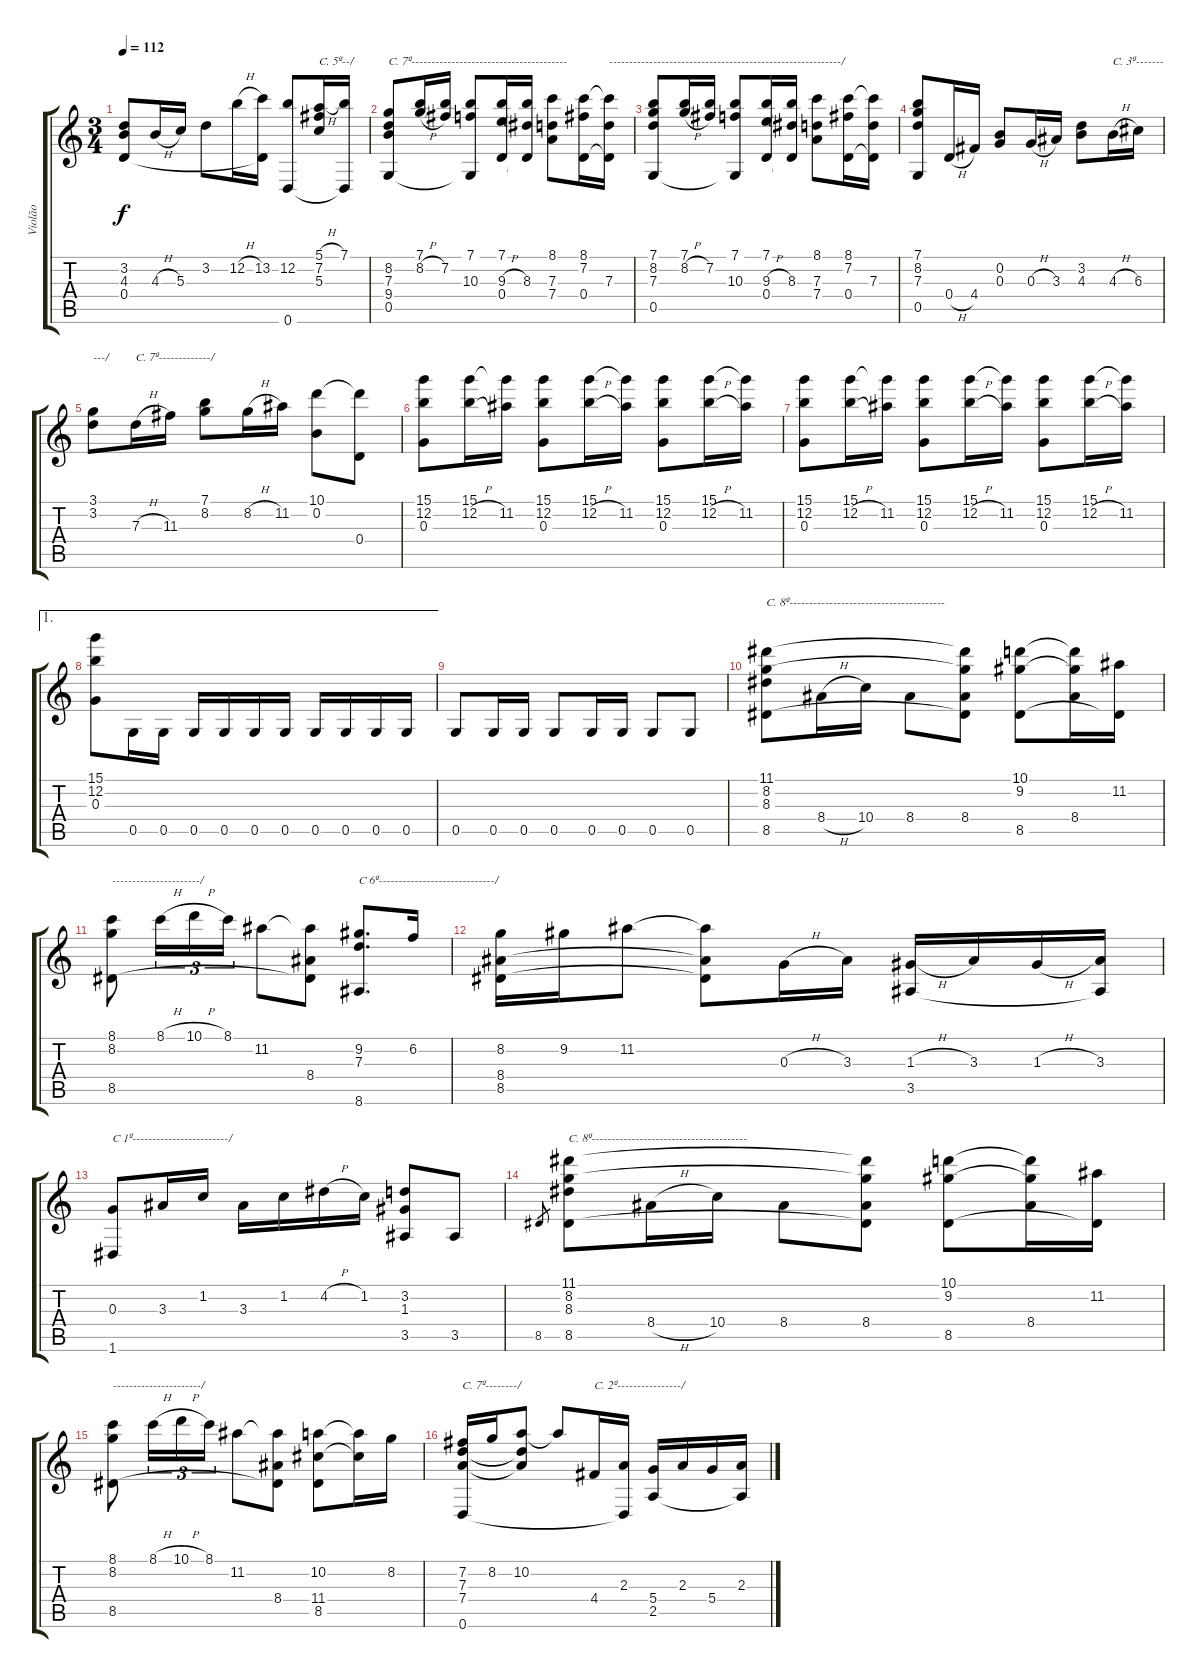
\track ("Violão" "Violão") {instrument acousticguitarnylon}
\staff {score tabs}
\tuning (E4 B3 G3 D3 G2 D2) {hide}
\ts (3 4)
\tempo 112
\clef g2
\ks c
(3.2 4.3 0.4).8{dy f} 4.3{h}.16 5.3.16 3.2.8 12.2{h}.16 (13.2 0.4{t}).16 (12.2 0.6).8 (5.1{h} 7.2 5.3).16{txt "C. 5ª--/"} (7.1 0.6{t}).16 |
(8.2 7.3 9.4 0.5).8{txt "C. 7ª---------------------------------------"} (7.1 8.2{h}).16 (7.1{t} 7.2).16 (7.1 10.3 0.5{t}).8 (7.1 9.3{h} 0.4).16 (7.1{t} 8.3 0.4{t}).16 (8.1 7.3 7.4).8 (8.1 7.2 0.4).16 (8.1{t} 7.3 0.4{t}).16{txt "-----------"} |
(7.1 8.2 7.3 0.5).8{txt "-----------------------------------------------/"} (7.1 8.2{h}).16 (7.1{t} 7.2).16 (7.1 10.3 0.5{t}).8 (7.1 9.3{h} 0.4).16 (7.1{t} 8.3 0.4{t}).16 (8.1 7.3 7.4).8 (8.1 7.2 0.4).16 (8.1{t} 7.3 0.4{t}).16 |
(7.1 8.2 7.3 0.5).8 0.4{h}.16 4.4.16 (0.2 0.3).8 0.3{h}.16 3.3.16 (3.2 4.3).8 4.3{h}.16{txt "C. 3ª-------"} 6.3.16 |
(3.1 3.2).8{txt "---/"} 7.3{h}.16{txt "C. 7ª-------------/"} 11.3.16 (7.1 8.2).8 8.2{h}.16 11.2.16 (10.1 0.2).8 (10.1{t} 0.4).8 |
(15.1 12.2 0.3).8 (15.1 12.2{h}).16 (15.1{t} 11.2).16 (15.1 12.2 0.3).8 (15.1 12.2{h}).16 (15.1{t} 11.2).16 (15.1 12.2 0.3).8 (15.1 12.2{h}).16 (15.1{t} 11.2).16 |
(15.1 12.2 0.3).8 (15.1 12.2{h}).16 (15.1{t} 11.2).16 (15.1 12.2 0.3).8 (15.1 12.2{h}).16 (15.1{t} 11.2).16 (15.1 12.2 0.3).8 (15.1 12.2{h}).16 (15.1{t} 11.2).16 |
\ae 1
(15.1 12.2 0.3).8 0.5.16 0.5.16 0.5.16 0.5.16 0.5.16 0.5.16 0.5.16 0.5.16 0.5.16 0.5.16 |
0.5.8 0.5.16 0.5.16 0.5.8 0.5.16 0.5.16 0.5.8 0.5.8 |
(11.1 8.2 8.3 8.5).8{txt "C. 8ª---------------------------------------"} 8.4{h}.16 10.4.16 8.4.8 (11.1{t} 8.2{t} 8.4 8.5{t}).8 (10.1 9.2 8.5).8 (10.1{t} 9.2{t} 8.4).16 (11.2 8.5{t}).16 |
(8.1 8.2 8.5).8{txt "----------------------/"} 8.1{h}.16{tu (3 2)} 10.1{h}.16{tu (3 2)} 8.1.16{tu (3 2)} 11.2.8 (11.2{t} 8.4 8.5{t}).8 (9.2 7.3 8.6).8{d txt "C 6ª-----------------------------/"} 6.2.16 |
(8.2 8.4 8.5).16 9.2.16 11.2.8 (11.2{t} 8.4{t} 8.5{t}).8 0.3{h}.16 3.3.16 (1.3{h} 3.5).16 3.3.16 1.3{h}.16 (3.3 3.5{t}).16 |
(0.3 1.6).8{txt "C 1ª------------------------/" volume 16} 3.3.16 1.2.16 3.3.16 1.2.16 4.2{h}.16 1.2.16 (3.2 1.3 3.5).8 3.5.8 |
8.5.8{gr} (11.1 8.2 8.3 8.5).8{txt "C. 8ª---------------------------------------"} 8.4{h}.16 10.4.16 8.4.8 (11.1{t} 8.2{t} 8.4 8.5{t}).8 (10.1 9.2 8.5).8 (10.1{t} 9.2{t} 8.4).16 (11.2 8.5{t}).16 |
(8.1 8.2 8.5).8{txt "----------------------/"} 8.1{h}.16{tu (3 2)} 10.1{h}.16{tu (3 2)} 8.1.16{tu (3 2)} 11.2.8 (11.2{t} 8.4 8.5{t}).8 (10.2 11.4 8.5).8 (10.2{t} 11.4{t}).16 8.2.16 |
(7.2 7.3 7.4 0.6).16{txt "C. 7ª--------/"} 8.2.16 (10.2 7.3{t} 7.4{t}).8 10.2{t}.8 4.4.16{txt "C. 2ª----------------/"} (2.3 0.6{t}).16 (5.4 2.5).16 2.3.16 5.4.16 (2.3 2.5{t}).16
